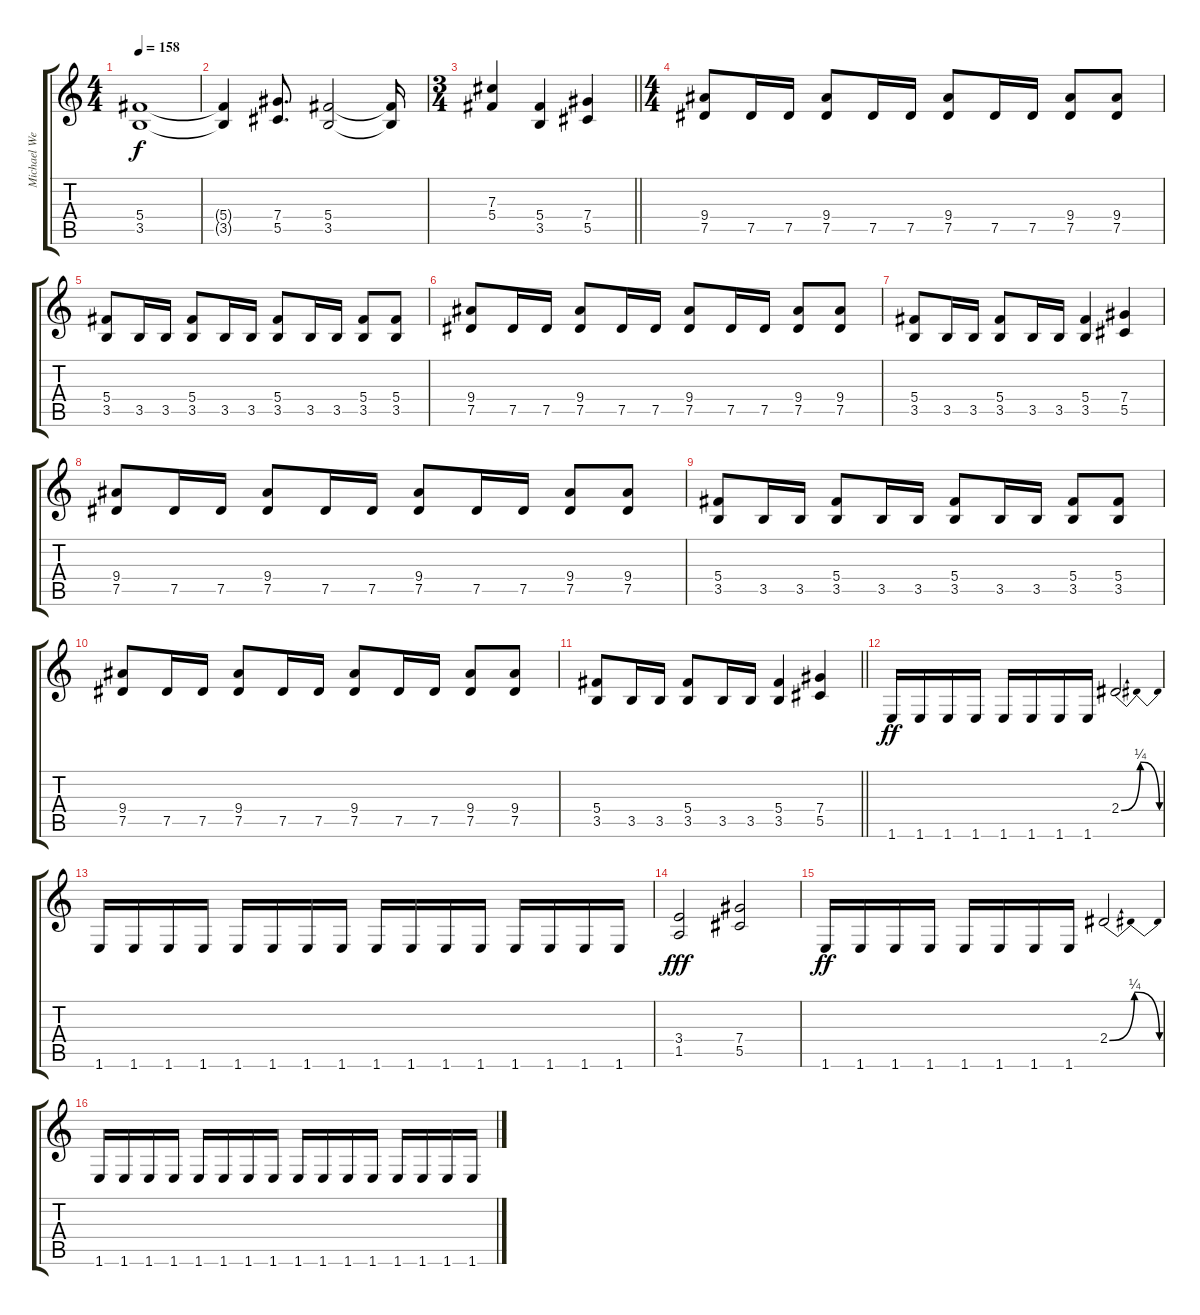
\track ("Michael Weikath" "Michael We") {instrument distortionguitar}
\staff {score tabs}
\tuning (Eb4 Bb3 Gb3 Db3 Ab2 Eb2) {hide}
\ts (4 4)
\section ("" "")
\tempo 158
\clef g2
\ks c
(5.4 3.5).1{dy f} |
(5.4{t} 3.5{t}).4 (7.4 5.5).8{d} (5.4 3.5).2 (5.4{t} 3.5{t}).16 |
\ts (3 4)
\barLineRight lightlight
(7.3 5.4).4 (5.4 3.5).4 (7.4 5.5).4 |
\ts (4 4)
\section ("" "")
(9.4 7.5).8 7.5.16 7.5.16 (9.4 7.5).8 7.5.16 7.5.16 (9.4 7.5).8 7.5.16 7.5.16 (9.4 7.5).8 (9.4 7.5).8 |
(5.4 3.5).8 3.5.16 3.5.16 (5.4 3.5).8 3.5.16 3.5.16 (5.4 3.5).8 3.5.16 3.5.16 (5.4 3.5).8 (5.4 3.5).8 |
(9.4 7.5).8 7.5.16 7.5.16 (9.4 7.5).8 7.5.16 7.5.16 (9.4 7.5).8 7.5.16 7.5.16 (9.4 7.5).8 (9.4 7.5).8 |
(5.4 3.5).8 3.5.16 3.5.16 (5.4 3.5).8 3.5.16 3.5.16 (5.4 3.5).4 (7.4 5.5).4 |
(9.4 7.5).8 7.5.16 7.5.16 (9.4 7.5).8 7.5.16 7.5.16 (9.4 7.5).8 7.5.16 7.5.16 (9.4 7.5).8 (9.4 7.5).8 |
(5.4 3.5).8 3.5.16 3.5.16 (5.4 3.5).8 3.5.16 3.5.16 (5.4 3.5).8 3.5.16 3.5.16 (5.4 3.5).8 (5.4 3.5).8 |
(9.4 7.5).8 7.5.16 7.5.16 (9.4 7.5).8 7.5.16 7.5.16 (9.4 7.5).8 7.5.16 7.5.16 (9.4 7.5).8 (9.4 7.5).8 |
\barLineRight lightlight
(5.4 3.5).8 3.5.16 3.5.16 (5.4 3.5).8 3.5.16 3.5.16 (5.4 3.5).4 (7.4 5.5).4 |
\section ("" "")
1.6.16{dy ff} 1.6.16 1.6.16 1.6.16 1.6.16 1.6.16 1.6.16 1.6.16 2.4{be (bendrelease 0 0 15 1 45 1 60 0)}.2 |
1.6.16 1.6.16 1.6.16 1.6.16 1.6.16 1.6.16 1.6.16 1.6.16 1.6.16 1.6.16 1.6.16 1.6.16 1.6.16 1.6.16 1.6.16 1.6.16 |
(3.4 1.5).2{dy fff} (7.4 5.5).2 |
1.6.16{dy ff} 1.6.16 1.6.16 1.6.16 1.6.16 1.6.16 1.6.16 1.6.16 2.4{be (bendrelease 0 0 15 1 45 1 60 0)}.2 |
1.6.16 1.6.16 1.6.16 1.6.16 1.6.16 1.6.16 1.6.16 1.6.16 1.6.16 1.6.16 1.6.16 1.6.16 1.6.16 1.6.16 1.6.16 1.6.16
